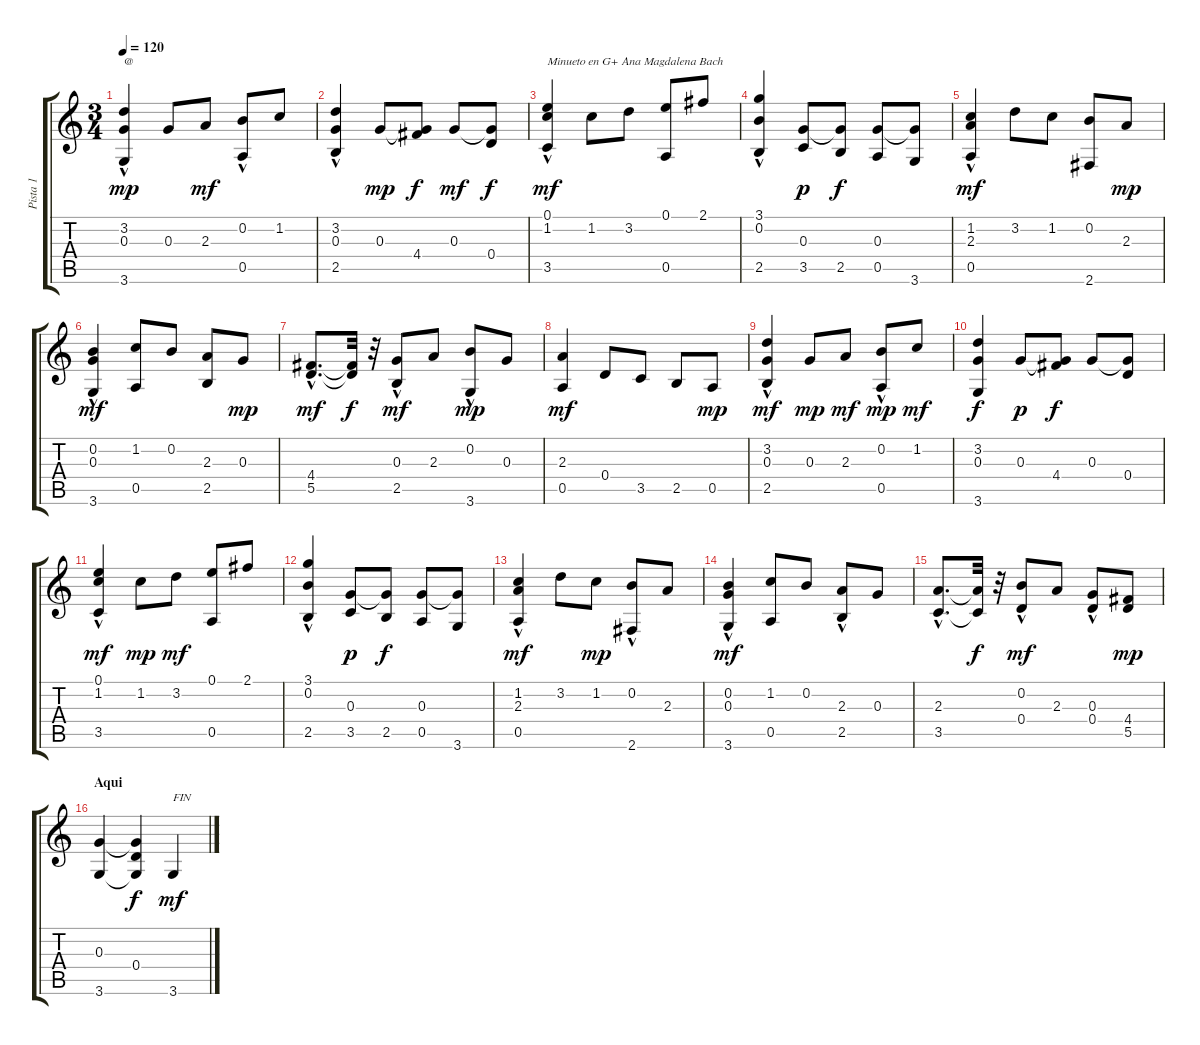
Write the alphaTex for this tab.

\track ("Pista 1" "Pista 1") {instrument acousticguitarnylon}
\staff {score tabs}
\tuning (E4 B3 G3 D3 A2 E2) {hide}
\ts (3 4)
\tempo 120
\clef g2
\ks c
(3.2{hac} 0.3 3.6{hac}).4{txt "@" dy mp instrument acousticguitarnylon} 0.3.8 2.3.8{dy mf} (0.2 0.5{hac}).8 1.2.8 |
(3.2{hac} 0.3 2.5).4 0.3.8{dy mp} (0.3{t} 4.4).8{dy f} 0.3.8{dy mf} (0.3{t} 0.4).8{dy f} |
(0.1{hac} 1.2 3.5).4{txt "Minueto en G+ Ana Magdalena Bach" dy mf} 1.2.8 3.2.8 (0.1 0.5).8 2.1.8 |
(3.1{hac} 0.2 2.5).4 (0.3 3.5).8{dy p} (0.3{t} 2.5).8{dy f} (0.3 0.5).8 (0.3{t} 3.6).8 |
(1.2{hac} 2.3 0.5).4{dy mf} 3.2.8 1.2.8 (0.2 2.6).8 2.3.8{dy mp} |
(0.2{hac} 0.3 3.6).4{dy mf} (1.2 0.5).8 0.2.8 (2.3 2.5).8 0.3.8{dy mp} |
(4.4{hac} 5.5{hac}).8{d dy mf} (4.4{t} 5.5{t}).32{dy f} r.32 (0.3 2.5{hac}).8{dy mf} 2.3.8 (0.2 3.6{hac}).8{dy mp} 0.3.8 |
(2.3 0.5).4{dy mf} 0.4.8 3.5.8 2.5.8 0.5.8{dy mp} |
(3.2{hac} 0.3 2.5{hac}).4{dy mf} 0.3.8{dy mp} 2.3.8{dy mf} (0.2 0.5{hac}).8{dy mp} 1.2.8{dy mf} |
(3.2 0.3 3.6).4{dy f} 0.3.8{dy p} (0.3{t} 4.4).8{dy f} 0.3.8 (0.3{t} 0.4).8 |
(0.1{hac} 1.2 3.5).4{dy mf} 1.2.8{dy mp} 3.2.8{dy mf} (0.1 0.5).8 2.1.8 |
(3.1{hac} 0.2 2.5).4 (0.3 3.5).8{dy p} (0.3{t} 2.5).8{dy f} (0.3 0.5).8 (0.3{t} 3.6).8 |
(1.2{hac} 2.3 0.5{hac}).4{dy mf} 3.2.8 1.2.8{dy mp} (0.2 2.6{hac}).8 2.3.8 |
(0.2{hac} 0.3 3.6{hac}).4{dy mf} (1.2 0.5).8 0.2.8 (2.3 2.5{hac}).8 0.3.8 |
(2.3{hac} 3.5{hac}).8{d} (2.3{t} 3.5{t}).32{dy f} r.32 (0.2 0.4{hac}).8{dy mf} 2.3.8 (0.3 0.4{hac}).8 (4.4 5.5).8{dy mp} |
\section ("" "Aqui")
(0.3 3.6).4 (0.3{t} 0.4 3.6{t}).4{dy f} 3.6.4{txt "FIN" dy mf}
